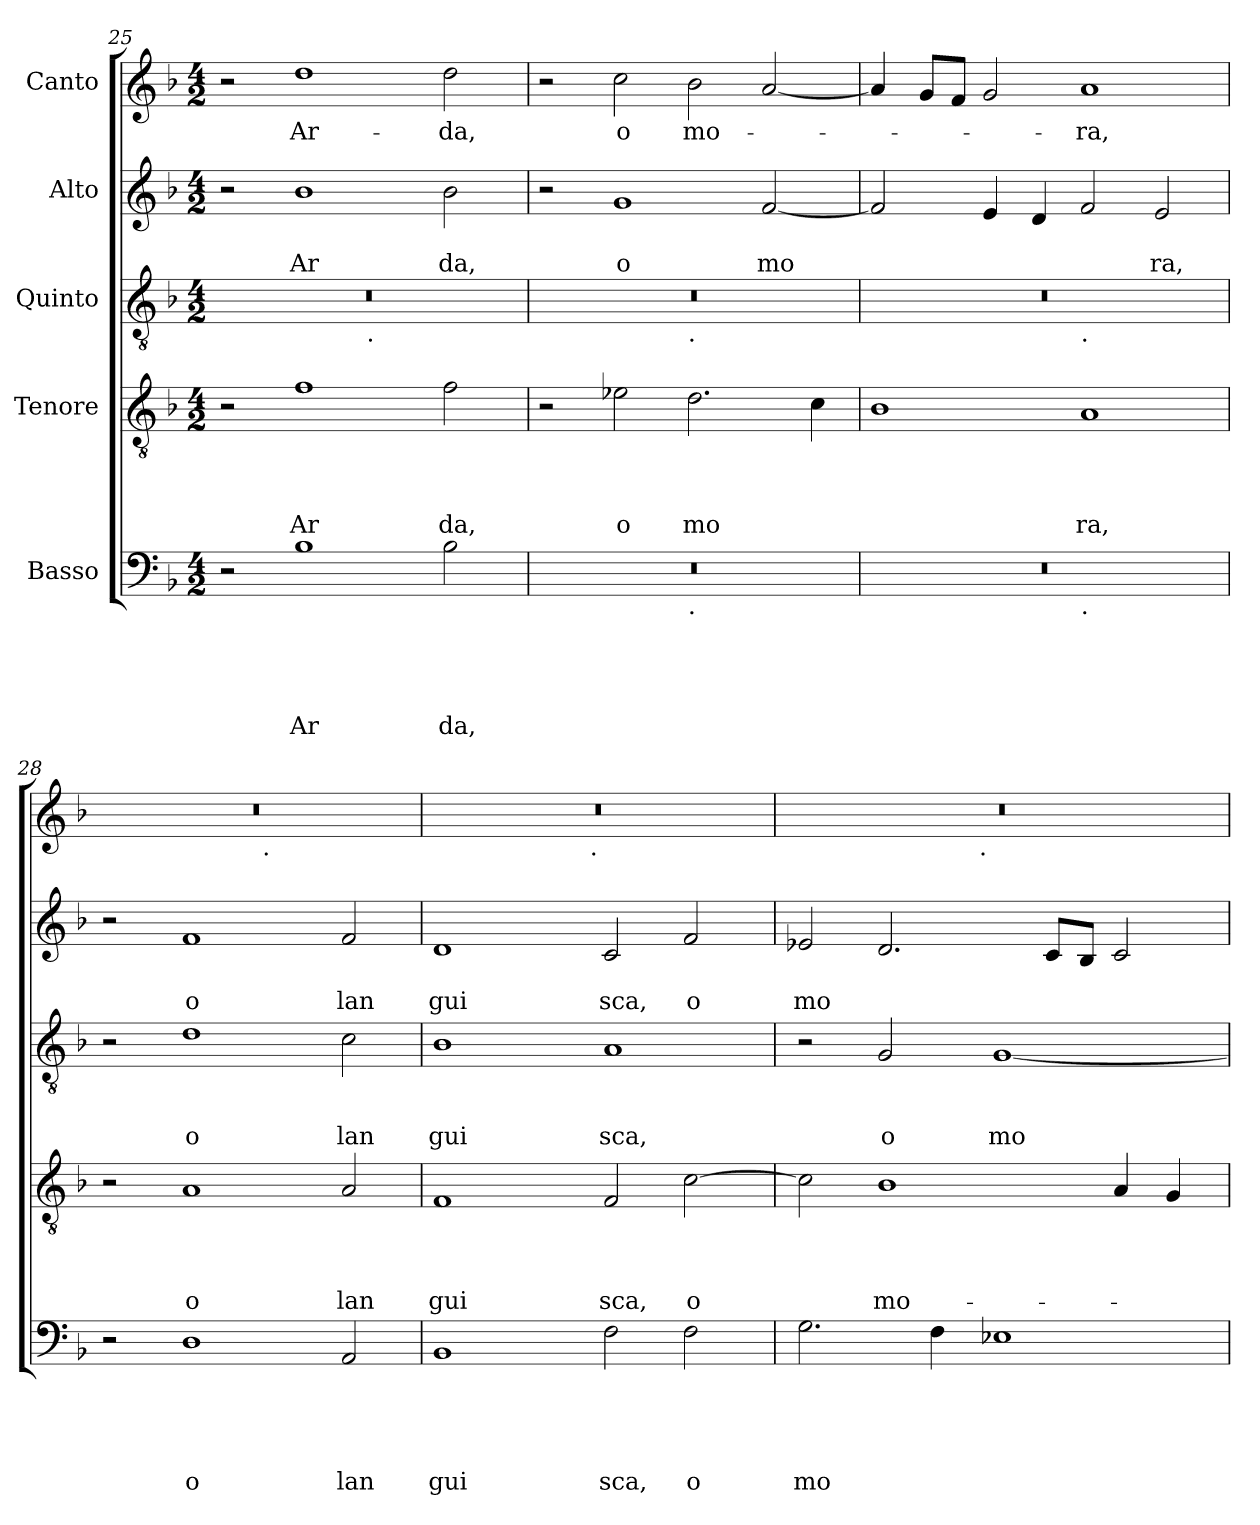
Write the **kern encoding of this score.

**kern	**text	**text	**text	**text	**text	**kern	**text	**text	**text	**text	**kern	**text	**text	**text	**kern	**text	**text	**kern	**text
*part5	*part5	*part5	*part5	*part5	*part5	*part4	*part4	*part4	*part4	*part4	*part3	*part3	*part3	*part3	*part2	*part2	*part2	*part1	*part1
*staff5	*staff5	*staff5	*staff5	*staff5	*staff5	*staff4	*staff4	*staff4	*staff4	*staff4	*staff3	*staff3	*staff3	*staff3	*staff2	*staff2	*staff2	*staff1	*staff1
*I"Basso	*	*	*	*	*	*I"Tenore	*	*	*	*	*I"Quinto	*	*	*	*I"Alto	*	*	*I"Canto	*
!!LO:LB:g=z
*clefF4	*	*	*	*	*	*clefGv2	*	*	*	*	*clefGv2	*	*	*	*clefG2	*	*	*clefG2	*
*k[b-]	*	*	*	*	*	*k[b-]	*	*	*	*	*k[b-]	*	*	*	*k[b-]	*	*	*k[b-]	*
*F:	*	*	*	*	*	*F:	*	*	*	*	*F:	*	*	*	*F:	*	*	*F:	*
*M4/2	*	*	*	*	*	*M4/2	*	*	*	*	*M4/2	*	*	*	*M4/2	*	*	*M4/2	*
=25	=25	=25	=25	=25	=25	=25	=25	=25	=25	=25	=25	=25	=25	=25	=25	=25	=25	=25	=25
*	*	*	*	*	*	*	*	*	*	*	*^	*	*	*	*	*	*	*	*
2r	.	.	.	.	.	2r	.	.	.	.	0r	2ryy	.	.	.	2r	.	.	2r	.
!	!	!	!	!	!LO:LY:b	!	!	!	!	!LO:LY:b	!	!	!	!	!	!	!	!LO:LY:b	!	!LO:LY:b
1B-	.	.	.	.	Ar	1f	.	.	.	Ar	.	4...ryy	.	.	.	1b-	.	Ar	1dd	Ar-
!	!	!	!	!	!	!	!	!	!	!	!	!LO:TX:b:t=.	!	!	!	!	!	!	!	!
.	.	.	.	.	.	.	.	.	.	.	.	1ryy	.	.	.	.	.	.	.	.
!	!	!	!	!	!LO:LY:b	!	!	!	!	!LO:LY:b	!	!	!	!	!	!	!	!LO:LY:b	!	!LO:LY:b
2B-\	.	.	.	.	da,	2f\	.	.	.	da,	.	.	.	.	.	2b-\	.	da,	2dd\	-da,
.	.	.	.	.	.	.	.	.	.	.	.	32ryy	.	.	.	.	.	.	.	.
=26	=26	=26	=26	=26	=26	=26	=26	=26	=26	=26	=26	=26	=26	=26	=26	=26	=26	=26	=26	=26
*^	*	*	*	*	*	*	*	*	*	*	*	*	*	*	*	*	*	*	*	*
0r	1ryy	.	.	.	.	.	2r	.	.	.	.	0r	1ryy	.	.	.	2r	.	.	2r	.
!	!	!	!	!	!	!	!	!	!	!	!LO:LY:b	!	!	!	!	!	!	!	!LO:LY:b	!	!LO:LY:b
.	.	.	.	.	.	.	2e-X\	.	.	.	o	.	.	.	.	.	1g	.	o	2cc\	o
!	!	!	!	!	!	!	!	!	!	!	!	!	!LO:TX:b:t=.	!	!	!	!	!	!	!	!
!	!LO:TX:b:t=.	!	!	!	!	!	!	!	!	!	!	!	!	!	!	!	!	!	!	!	!
!	!	!	!	!	!	!	!	!	!	!	!LO:LY:b	!	!	!	!	!	!	!	!	!	!LO:LY:b
.	1ryy	.	.	.	.	.	2.d\	.	.	.	mo	.	1ryy	.	.	.	.	.	.	2b-\	mo-
!	!	!	!	!	!	!	!	!	!	!	!	!	!	!	!	!	!	!	!LO:LY:b	!	!
.	.	.	.	.	.	.	.	.	.	.	.	.	.	.	.	.	[<2f/	.	mo	[<2a/	.
.	.	.	.	.	.	.	4c\	.	.	.	.	.	.	.	.	.	.	.	.	.	.
=27	=27	=27	=27	=27	=27	=27	=27	=27	=27	=27	=27	=27	=27	=27	=27	=27	=27	=27	=27	=27	=27
0r	1ryy	.	.	.	.	.	1B-	.	.	.	.	0r	1ryy	.	.	.	2f/]	.	.	4a/]	.
.	.	.	.	.	.	.	.	.	.	.	.	.	.	.	.	.	.	.	.	8g/L	.
.	.	.	.	.	.	.	.	.	.	.	.	.	.	.	.	.	.	.	.	8f/J	.
.	.	.	.	.	.	.	.	.	.	.	.	.	.	.	.	.	4e/	.	.	2g/	.
.	.	.	.	.	.	.	.	.	.	.	.	.	.	.	.	.	4d/	.	.	.	.
!	!	!	!	!	!	!	!	!	!	!	!	!	!LO:TX:b:t=.	!	!	!	!	!	!	!	!
!	!LO:TX:b:t=.	!	!	!	!	!	!	!	!	!	!	!	!	!	!	!	!	!	!	!	!
!	!	!	!	!	!	!	!	!	!	!	!LO:LY:b	!	!	!	!	!	!	!	!	!	!LO:LY:b
.	1ryy	.	.	.	.	.	1A	.	.	.	ra,	.	1ryy	.	.	.	2f/	.	.	1a	-ra,
!	!	!	!	!	!	!	!	!	!	!	!	!	!	!	!	!	!	!	!LO:LY:b	!	!
.	.	.	.	.	.	.	.	.	.	.	.	.	.	.	.	.	2e/	.	ra,	.	.
*v	*v	*	*	*	*	*	*	*	*	*	*	*v	*v	*	*	*	*	*	*	*	*
=28	=28	=28	=28	=28	=28	=28	=28	=28	=28	=28	=28	=28	=28	=28	=28	=28	=28	=28	=28
*	*	*	*	*	*	*	*	*	*	*	*	*	*	*	*	*	*	*^	*
2r	.	.	.	.	.	2r	.	.	.	.	2r	.	.	.	2r	.	.	0r	1ryy	.
!	!	!	!	!	!LO:LY:b	!	!	!	!	!LO:LY:b	!	!	!	!LO:LY:b	!	!	!LO:LY:b	!	!	!
1D	.	.	.	.	o	1A	.	.	.	o	1d	.	.	o	1f	.	o	.	.	.
!	!	!	!	!	!	!	!	!	!	!	!	!	!	!	!	!	!	!	!LO:TX:b:t=.	!
.	.	.	.	.	.	.	.	.	.	.	.	.	.	.	.	.	.	.	1ryy	.
!	!	!	!	!	!LO:LY:b	!	!	!	!	!LO:LY:b	!	!	!	!LO:LY:b	!	!	!LO:LY:b	!	!	!
2AA/	.	.	.	.	lan	2A/	.	.	.	lan	2c\	.	.	lan	2f/	.	lan	.	.	.
=29	=29	=29	=29	=29	=29	=29	=29	=29	=29	=29	=29	=29	=29	=29	=29	=29	=29	=29	=29	=29
!	!	!	!	!	!LO:LY:b	!	!	!	!	!LO:LY:b	!	!	!	!LO:LY:b	!	!	!LO:LY:b	!	!	!
1BB-	.	.	.	.	gui	1F	.	.	.	gui	1B-	.	.	gui	1d	.	gui	0r	2ryy	.
.	.	.	.	.	.	.	.	.	.	.	.	.	.	.	.	.	.	.	4...ryy	.
!	!	!	!	!	!	!	!	!	!	!	!	!	!	!	!	!	!	!	!LO:TX:b:t=.	!
.	.	.	.	.	.	.	.	.	.	.	.	.	.	.	.	.	.	.	1ryy	.
!	!	!	!	!	!LO:LY:b	!	!	!	!	!LO:LY:b	!	!	!	!LO:LY:b	!	!	!LO:LY:b	!	!	!
2F\	.	.	.	.	sca,	2F/	.	.	.	sca,	1A	.	.	sca,	2c/	.	sca,	.	.	.
!	!	!	!	!	!LO:LY:b	!	!	!	!	!LO:LY:b	!	!	!	!	!	!	!LO:LY:b	!	!	!
2F\	.	.	.	.	o	[<2c\	.	.	.	o	.	.	.	.	2f/	.	o	.	.	.
.	.	.	.	.	.	.	.	.	.	.	.	.	.	.	.	.	.	.	32ryy	.
!!LO:LB:g=z	!!
=30	=30	=30	=30	=30	=30	=30	=30	=30	=30	=30	=30	=30	=30	=30	=30	=30	=30	=30	=30	=30
!	!	!	!	!	!LO:LY:b	!	!	!	!	!	!	!	!	!	!	!	!LO:LY:b	!	!	!
2.G\	.	.	.	.	mo	2c\]	.	.	.	.	2r	.	.	.	2e-X/	.	mo	0r	2ryy	.
!	!	!	!	!	!	!	!	!	!	!LO:LY:b	!	!	!	!LO:LY:b	!	!	!	!	!	!
.	.	.	.	.	.	1B-	.	.	.	mo-	2G/	.	.	o	2.d/	.	.	.	4...ryy	.
4F\	.	.	.	.	.	.	.	.	.	.	.	.	.	.	.	.	.	.	.	.
!	!	!	!	!	!	!	!	!	!	!	!	!	!	!	!	!	!	!	!LO:TX:b:t=.	!
.	.	.	.	.	.	.	.	.	.	.	.	.	.	.	.	.	.	.	1ryy	.
!	!	!	!	!	!	!	!	!	!	!	!	!	!	!LO:LY:b	!	!	!	!	!	!
1E-X	.	.	.	.	.	.	.	.	.	.	[<1G	.	.	mo	.	.	.	.	.	.
.	.	.	.	.	.	.	.	.	.	.	.	.	.	.	8c/L	.	.	.	.	.
.	.	.	.	.	.	.	.	.	.	.	.	.	.	.	8B-/J	.	.	.	.	.
.	.	.	.	.	.	4A/	.	.	.	.	.	.	.	.	2c/	.	.	.	.	.
.	.	.	.	.	.	4G/	.	.	.	.	.	.	.	.	.	.	.	.	.	.
.	.	.	.	.	.	.	.	.	.	.	.	.	.	.	.	.	.	.	32ryy	.
*	*	*	*	*	*	*	*	*	*	*	*	*	*	*	*	*	*	*v	*v	*
=	=	=	=	=	=	=	=	=	=	=	=	=	=	=	=	=	=	=	=
*-	*-	*-	*-	*-	*-	*-	*-	*-	*-	*-	*-	*-	*-	*-	*-	*-	*-	*-	*-
